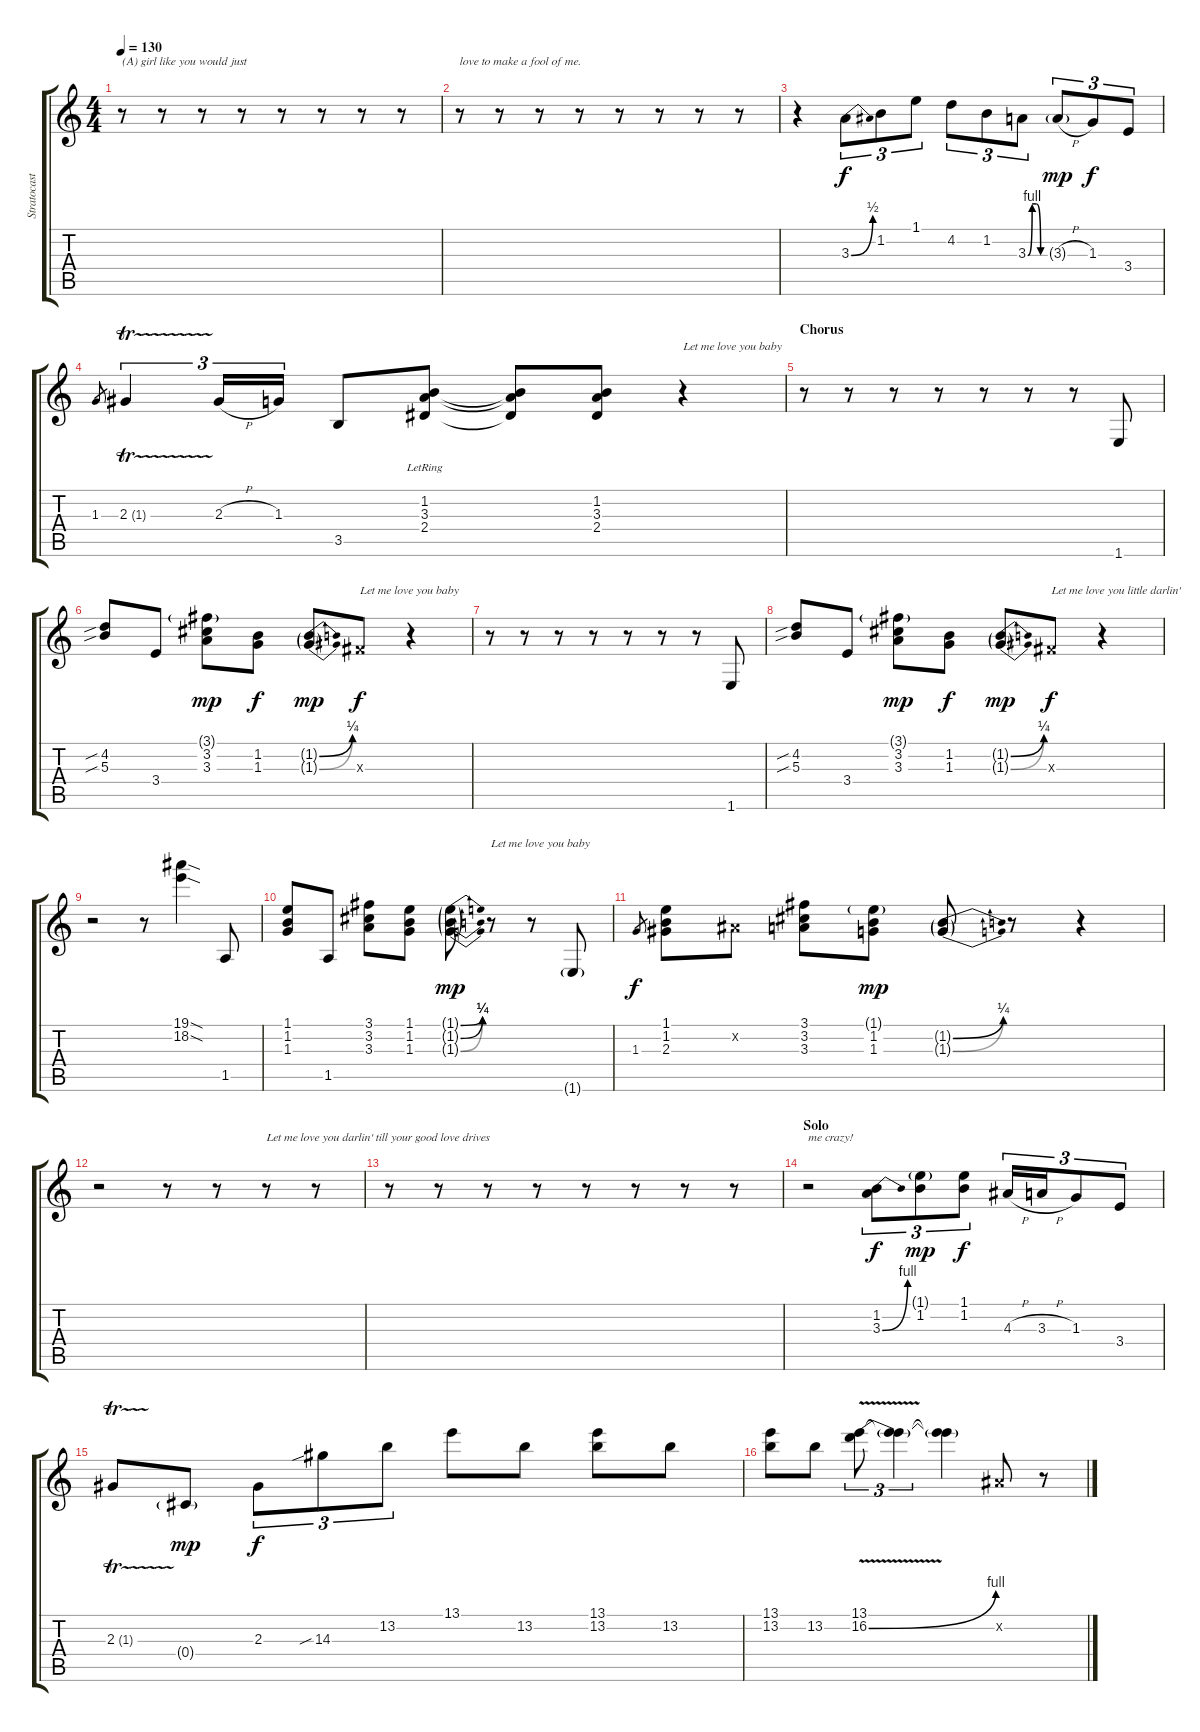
\track ("Stratocaster" "Stratocast") {instrument overdrivenguitar}
\staff {score tabs}
\tuning (Eb4 Bb3 Gb3 Db3 Ab2 Eb2) {hide}
\ts (4 4)
\tempo 130
\clef g2
\ks c
r.8{txt "(A) girl like you would just " dy f} r.8 r.8 r.8 r.8 r.8 r.8 r.8 |
r.8{txt "love to make a fool of me."} r.8 r.8 r.8 r.8 r.8 r.8 r.8 |
r.4 3.3{be (bend 0 0 60 2)}.8{tu (3 2)} 1.2.8{tu (3 2)} 1.1.8{tu (3 2)} 4.2.8{tu (3 2)} 1.2.8{tu (3 2)} 3.3{be (custom 0 0 15 4 30 4 45 0 60 0)}.8{tu (3 2)} 3.3{h g}.8{tu (3 2) dy mp} 1.3.8{tu (3 2) dy f} 3.4.8{tu (3 2)} |
1.3.8{gr} 2.3{tr (1 16)}.4{tu (3 2)} 2.3{h}.16{tu (3 2)} 1.3.16{tu (3 2)} 3.5.8 (1.2{lr} 3.3 2.4).8 (1.2{t} 3.3{t} 2.4{t}).8 (1.2 3.3 2.4).8 r.4{txt "Let me love you baby"} |
\section ("" "Chorus")
r.8 r.8 r.8 r.8 r.8 r.8 r.8 1.6.8 |
(4.2{sib} 5.3{sib}).8 3.4.8 (3.1{g} 3.2 3.3).8{dy mp} (1.2 1.3).8{dy f} (1.2{be (bend 0 0 60 1) g} 1.3{be (bend 0 0 60 2) g}).8{dy mp} 0.3{x}.8{txt "Let me love you baby" dy f} r.4 |
r.8 r.8 r.8 r.8 r.8 r.8 r.8 1.6.8 |
(4.2{sib} 5.3{sib}).8 3.4.8 (3.1{g} 3.2 3.3).8{dy mp} (1.2 1.3).8{dy f} (1.2{be (bend 0 0 60 1) g} 1.3{be (bend 0 0 60 2) g}).8{dy mp} 0.3{x}.8{txt "Let me love you little darlin'" dy f} r.4 |
r.2 r.8 (19.1{sod} 18.2{sod}).4 1.5.8 |
(1.1 1.2 1.3).8 1.5.8 (3.1 3.2 3.3).8 (1.1 1.2 1.3).8 (1.1{be (bend 0 0 60 1) g} 1.2{be (bend 0 0 60 1) g} 1.3{be (bend 0 0 60 1) g}).8{dy mp} r.8{txt "Let me love you baby"} r.8 1.6{g}.8 |
1.3.8{gr dy f} (1.1 1.2 2.3).8 0.2{x}.8 (3.1 3.2 3.3).8 (1.1{g} 1.2 1.3).8{dy mp} (1.2{be (bend 0 0 60 1) g} 1.3{be (bend 0 0 60 1) g}).8 r.8 r.4 |
r.2 r.8 r.8 r.8{txt "Let me love you darlin' till your good love drives"} r.8 |
r.8 r.8 r.8 r.8 r.8 r.8 r.8 r.8 |
\section ("" "Solo")
r.2{txt "me crazy!"} (1.2 3.3{be (bend 0 0 60 4)}).8{tu (3 2) dy f} (1.1{g} 1.2).8{tu (3 2) dy mp} (1.1 1.2).8{tu (3 2) dy f} 4.3{h}.16{tu (3 2)} 3.3{h}.16{tu (3 2)} 1.3.8{tu (3 2)} 3.4.8{tu (3 2)} |
2.3{tr (1 16)}.8 0.4{g}.8{dy mp} 2.3.8{tu (3 2) dy f} 14.3{sib}.8{tu (3 2)} 13.2.8{tu (3 2)} 13.1.8 13.2.8 (13.1 13.2).8 13.2.8 |
(13.1 13.2).8 13.2.8 (13.1{v} 16.2{be (bend 0 0 60 4) v}).8{tu (3 2)} (13.1{t} 16.2{t}).4{tu (3 2)} (13.1{t} 16.2{t}).4 0.2{x}.8 r.8
